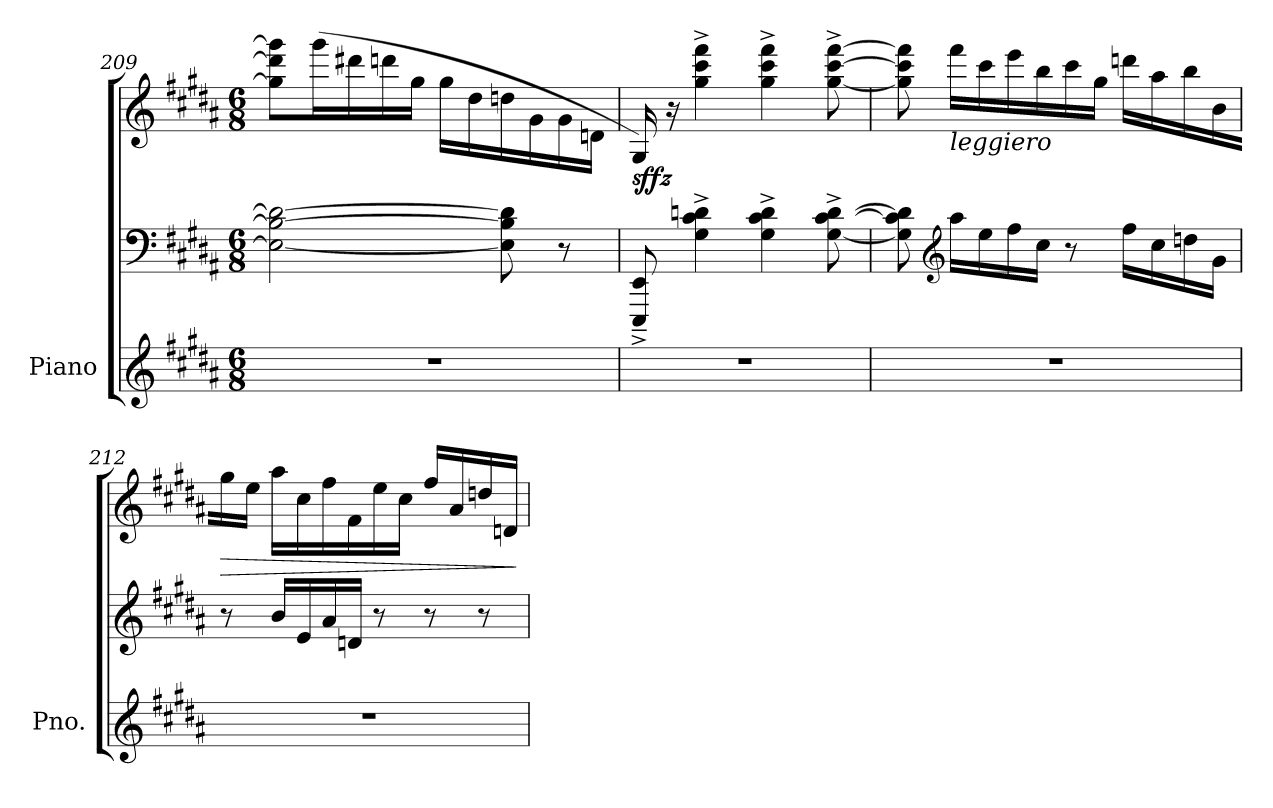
**kern	**kern	**kern	**dynam
*part1	*part1	*part1	*part1
*staff3	*staff2	*staff1	*staff1/2/3
*I"Piano	*	*	*
*I'Pno.	*	*	*
*clefG2	*clefF4	*clefG2	*
*k[f#c#g#d#a#]	*k[f#c#g#d#a#]	*k[f#c#g#d#a#]	*
*M6/8	*M6/8	*M6/8	*
=209	=209	=209	=209
2.r	2E\_ 2B\_ 2d\_	8gg#\] 8ddd\] 8ggg#\]L	.
.	.	(>16ggg#\L	.
.	.	16ddd#X\	.
.	.	16dddn\	.
.	.	16gg#\JJ	.
.	.	16gg#\LL	.
.	.	16dd#\	.
.	8E\] 8B\] 8d\]	16ddn\	.
.	.	16g#\	.
.	8r	16g#\	.
.	.	16dn\JJ	.
=210	=210	=210	=210
!	!	!	!LO:DY:b
2.r	8EEE/~^ 8EE/~^	16G#/)	sffz
.	.	16r	.
.	4G#\^ 4c#\^ 4dn\^	4gg#\^ 4ccc#\^ 4fff#\^	.
.	4G#\^ 4c#\^ 4d\^	4gg#\^ 4ccc#\^ 4fff#\^	.
.	[8G#\^ [8c#\^ [8d\^	[8gg#\^ [8ccc#\^ [8fff#\^	.
!!LO:LB:g=z
=211	=211	=211	=211
2.r	8G#\] 8c#\] 8d\]	8gg#\] 8ccc#\] 8fff#\]	.
*	*clefG2	*	*
!	!	!LO:TX:b:i:t=leggiero	!
.	16aa#!\LL	16fff#!\LL	.
.	16ee!\	16ccc#!\	.
.	16ff#!\	16eee!\	.
.	16cc#!\JJ	16bb!\	.
.	8r	16ccc#!\	.
.	.	16gg#!\JJ	.
.	16ff#!\LL	16dddn!\LL	.
.	16cc#!\	16aa#!\	.
.	16ddn!\	16bb!\	.
.	16g#!\JJ	16b!\	.
=212	=212	=212	=212
!	!	!	!LO:HP:b
2.r	8r	16gg#!\	>
.	.	16ee!\JJ	.
.	16b!/LL	16aa#!\LL	.
.	16e!/	16cc#!\	.
.	16a#!/	16ff#!\	.
.	16dn!/JJ	16f#!\	.
.	8r	16ee!\	.
.	.	16cc#!\JJ	.
.	8r	16ff#!/LL	.
.	.	16a#!/	.
.	8r	16ddn!/	.
.	.	16dn!/JJ	.
.	.	.	]
=	=	=	=
*-	*-	*-	*-
